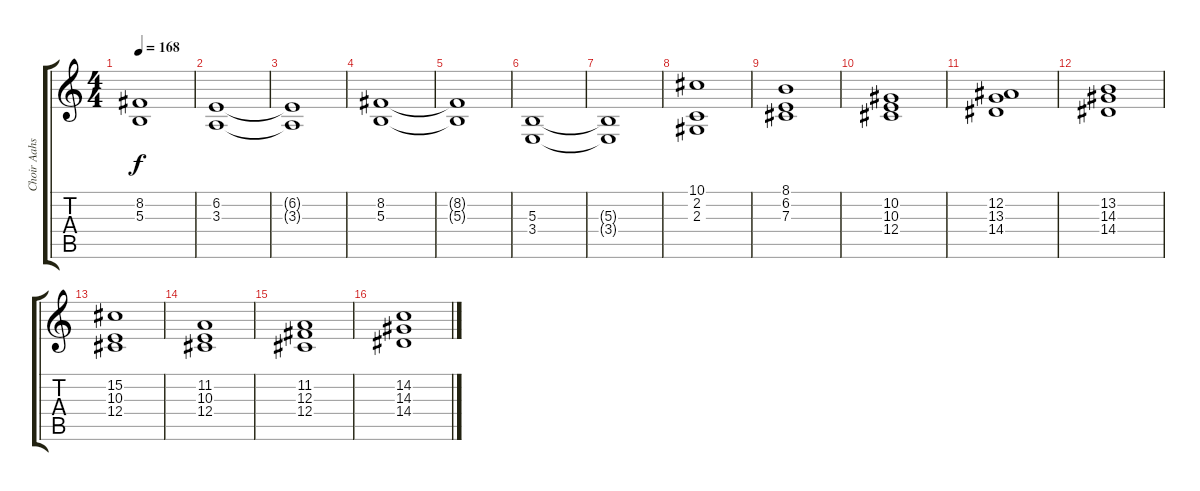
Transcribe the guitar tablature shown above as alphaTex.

\track ("Choir Aahs" "Choir Aahs") {instrument choiraahs}
\staff {score tabs}
\tuning (Eb4 Bb3 Gb3 Db3 Ab2 Eb2) {hide}
\ts (4 4)
\tempo 168
\clef g2
\ks c
(8.2 5.3).1{dy f} |
(6.2 3.3).1 |
(6.2{t} 3.3{t}).1 |
(8.2 5.3).1 |
(8.2{t} 5.3{t}).1 |
(5.3 3.4).1 |
(5.3{t} 3.4{t}).1 |
(10.1 2.2 2.3).1 |
(8.1 6.2 7.3).1 |
(10.2 10.3 12.4).1 |
(12.2 13.3 14.4).1 |
(13.2 14.3 14.4).1 |
(15.2 10.3 12.4).1 |
(11.2 10.3 12.4).1 |
(11.2 12.3 12.4).1 |
(14.2 14.3 14.4).1
